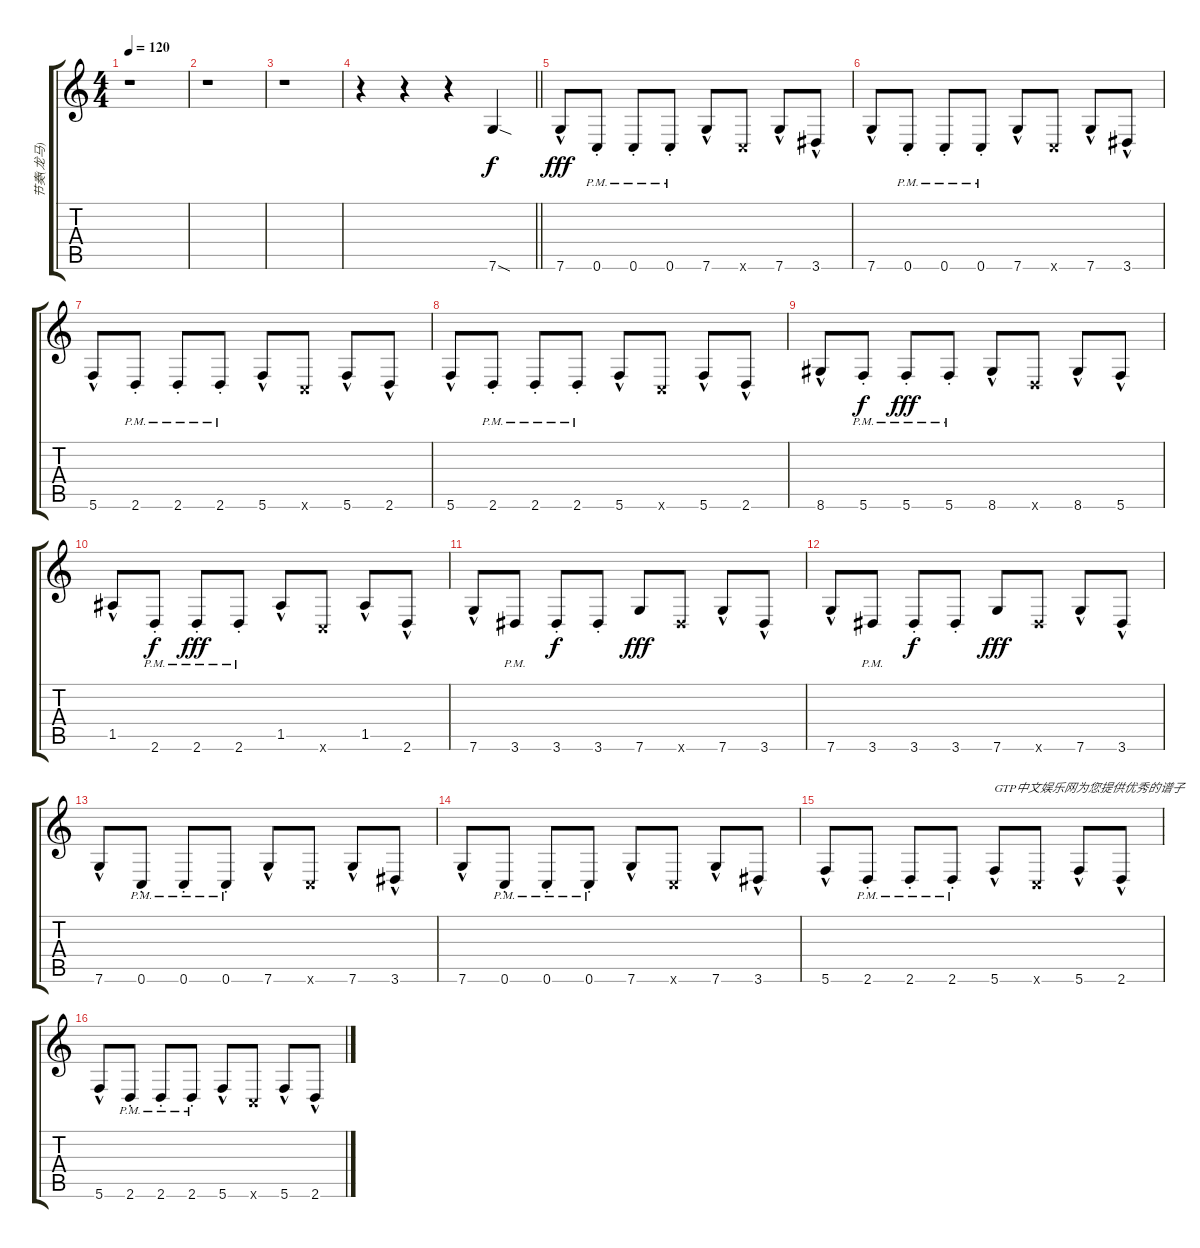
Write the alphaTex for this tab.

\track ("节奏(龙马)" "节奏(龙马)") {instrument overdrivenguitar}
\staff {score tabs}
\tuning (E4 B3 G3 D3 A2 C2) {hide}
\ts (4 4)
\tempo 120
\clef g2
\ks c
r.1{dy f} |
r.1 |
r.1 |
\barLineRight lightlight
r.4 r.4 r.4 7.6{sod}.4 |
7.6{hac}.8{dy fff volume 13 balance 15} 0.6{pm st}.8 0.6{pm st}.8 0.6{pm st}.8 7.6{hac}.8 0.6{x}.8 7.6{hac}.8 3.6{hac}.8 |
7.6{hac}.8 0.6{pm st}.8 0.6{pm st}.8 0.6{pm st}.8 7.6{hac}.8 0.6{x}.8 7.6{hac}.8 3.6{hac}.8 |
5.6{hac}.8 2.6{pm st}.8 2.6{pm st}.8 2.6{pm st}.8 5.6{hac}.8 0.6{x}.8 5.6{hac}.8 2.6{hac}.8 |
5.6{hac}.8 2.6{pm st}.8 2.6{pm st}.8 2.6{pm st}.8 5.6{hac}.8 0.6{x}.8 5.6{hac}.8 2.6{hac}.8 |
8.6{hac}.8 5.6{pm st}.8{dy f} 5.6{pm st}.8{dy fff} 5.6{pm st}.8 8.6{hac}.8 2.6{x}.8 8.6{hac}.8 5.6{hac}.8 |
1.5{hac}.8 2.6{pm st}.8{dy f} 2.6{pm st}.8{dy fff} 2.6{pm st}.8 1.5{hac}.8 0.6{x}.8 1.5{hac}.8 2.6{hac}.8 |
7.6{hac}.8 3.6{pm}.8 3.6{st}.8{dy f} 3.6{st}.8 7.6.8{dy fff} 3.6{x}.8 7.6{hac}.8 3.6{hac}.8 |
7.6{hac}.8 3.6{pm}.8 3.6{st}.8{dy f} 3.6{st}.8 7.6.8{dy fff} 3.6{x}.8 7.6{hac}.8 3.6{hac}.8 |
7.6{hac}.8 0.6{pm st}.8 0.6{pm st}.8 0.6{pm st}.8 7.6{hac}.8 0.6{x}.8 7.6{hac}.8 3.6{hac}.8 |
7.6{hac}.8 0.6{pm st}.8 0.6{pm st}.8 0.6{pm st}.8 7.6{hac}.8 0.6{x}.8 7.6{hac}.8 3.6{hac}.8 |
5.6{hac}.8 2.6{pm st}.8 2.6{pm st}.8 2.6{pm st}.8 5.6{hac}.8{txt "GTP中文娱乐网为您提供优秀的谱子"} 0.6{x}.8 5.6{hac}.8 2.6{hac}.8 |
5.6{hac}.8 2.6{pm st}.8 2.6{pm st}.8 2.6{pm st}.8 5.6{hac}.8 0.6{x}.8 5.6{hac}.8 2.6{hac}.8
